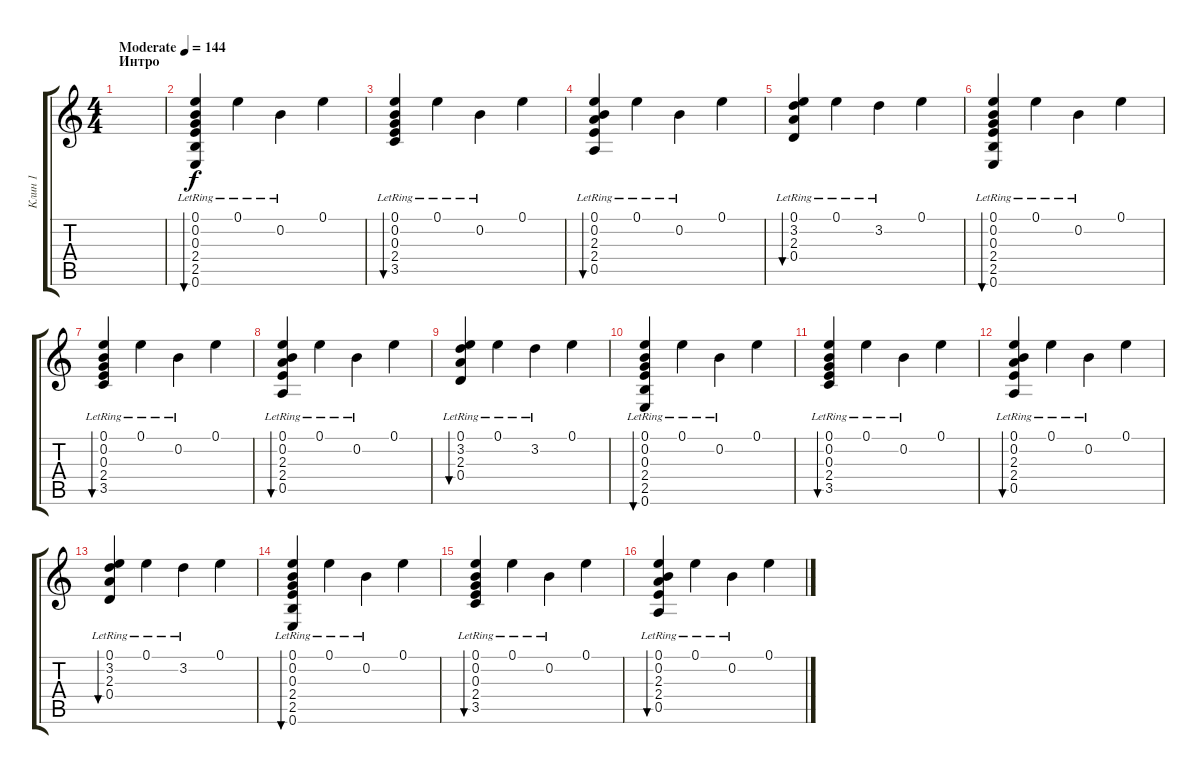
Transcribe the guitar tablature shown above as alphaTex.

\track ("Клин 1" "Клин 1") {instrument electricguitarclean}
\staff {score tabs}
\tuning (E4 B3 G3 D3 A2 E2) {hide}
\ts (4 4)
\section ("" "Интро")
\tempo (144 "Moderate")
\clef g2
\ks c
|
(0.1{lr} 0.2{lr} 0.3{lr} 2.4{lr} 2.5{lr} 0.6{lr}).4{bu 60} 0.1{lr}.4 0.2{lr}.4 0.1.4 |
(0.1{lr} 0.2{lr} 0.3{lr} 2.4{lr} 3.5{lr}).4{bu 60} 0.1{lr}.4 0.2{lr}.4 0.1.4 |
(0.1{lr} 0.2{lr} 2.3{lr} 2.4{lr} 0.5{lr}).4{bu 60} 0.1{lr}.4 0.2{lr}.4 0.1.4 |
(0.1{lr} 3.2{lr} 2.3{lr} 0.4{lr}).4{bu 60} 0.1{lr}.4 3.2{lr}.4 0.1.4 |
(0.1{lr} 0.2{lr} 0.3{lr} 2.4{lr} 2.5{lr} 0.6{lr}).4{bu 60} 0.1{lr}.4 0.2{lr}.4 0.1.4 |
(0.1{lr} 0.2{lr} 0.3{lr} 2.4{lr} 3.5{lr}).4{bu 60} 0.1{lr}.4 0.2{lr}.4 0.1.4 |
(0.1{lr} 0.2{lr} 2.3{lr} 2.4{lr} 0.5{lr}).4{bu 60} 0.1{lr}.4 0.2{lr}.4 0.1.4 |
(0.1{lr} 3.2{lr} 2.3{lr} 0.4{lr}).4{bu 60} 0.1{lr}.4 3.2{lr}.4 0.1.4 |
(0.1{lr} 0.2{lr} 0.3{lr} 2.4{lr} 2.5{lr} 0.6{lr}).4{bu 60} 0.1{lr}.4 0.2{lr}.4 0.1.4 |
(0.1{lr} 0.2{lr} 0.3{lr} 2.4{lr} 3.5{lr}).4{bu 60} 0.1{lr}.4 0.2{lr}.4 0.1.4 |
(0.1{lr} 0.2{lr} 2.3{lr} 2.4{lr} 0.5{lr}).4{bu 60} 0.1{lr}.4 0.2{lr}.4 0.1.4 |
(0.1{lr} 3.2{lr} 2.3{lr} 0.4{lr}).4{bu 60} 0.1{lr}.4 3.2{lr}.4 0.1.4 |
(0.1{lr} 0.2{lr} 0.3{lr} 2.4{lr} 2.5{lr} 0.6{lr}).4{bu 60} 0.1{lr}.4 0.2{lr}.4 0.1.4 |
(0.1{lr} 0.2{lr} 0.3{lr} 2.4{lr} 3.5{lr}).4{bu 60} 0.1{lr}.4 0.2{lr}.4 0.1.4 |
(0.1{lr} 0.2{lr} 2.3{lr} 2.4{lr} 0.5{lr}).4{bu 60} 0.1{lr}.4 0.2{lr}.4 0.1.4
